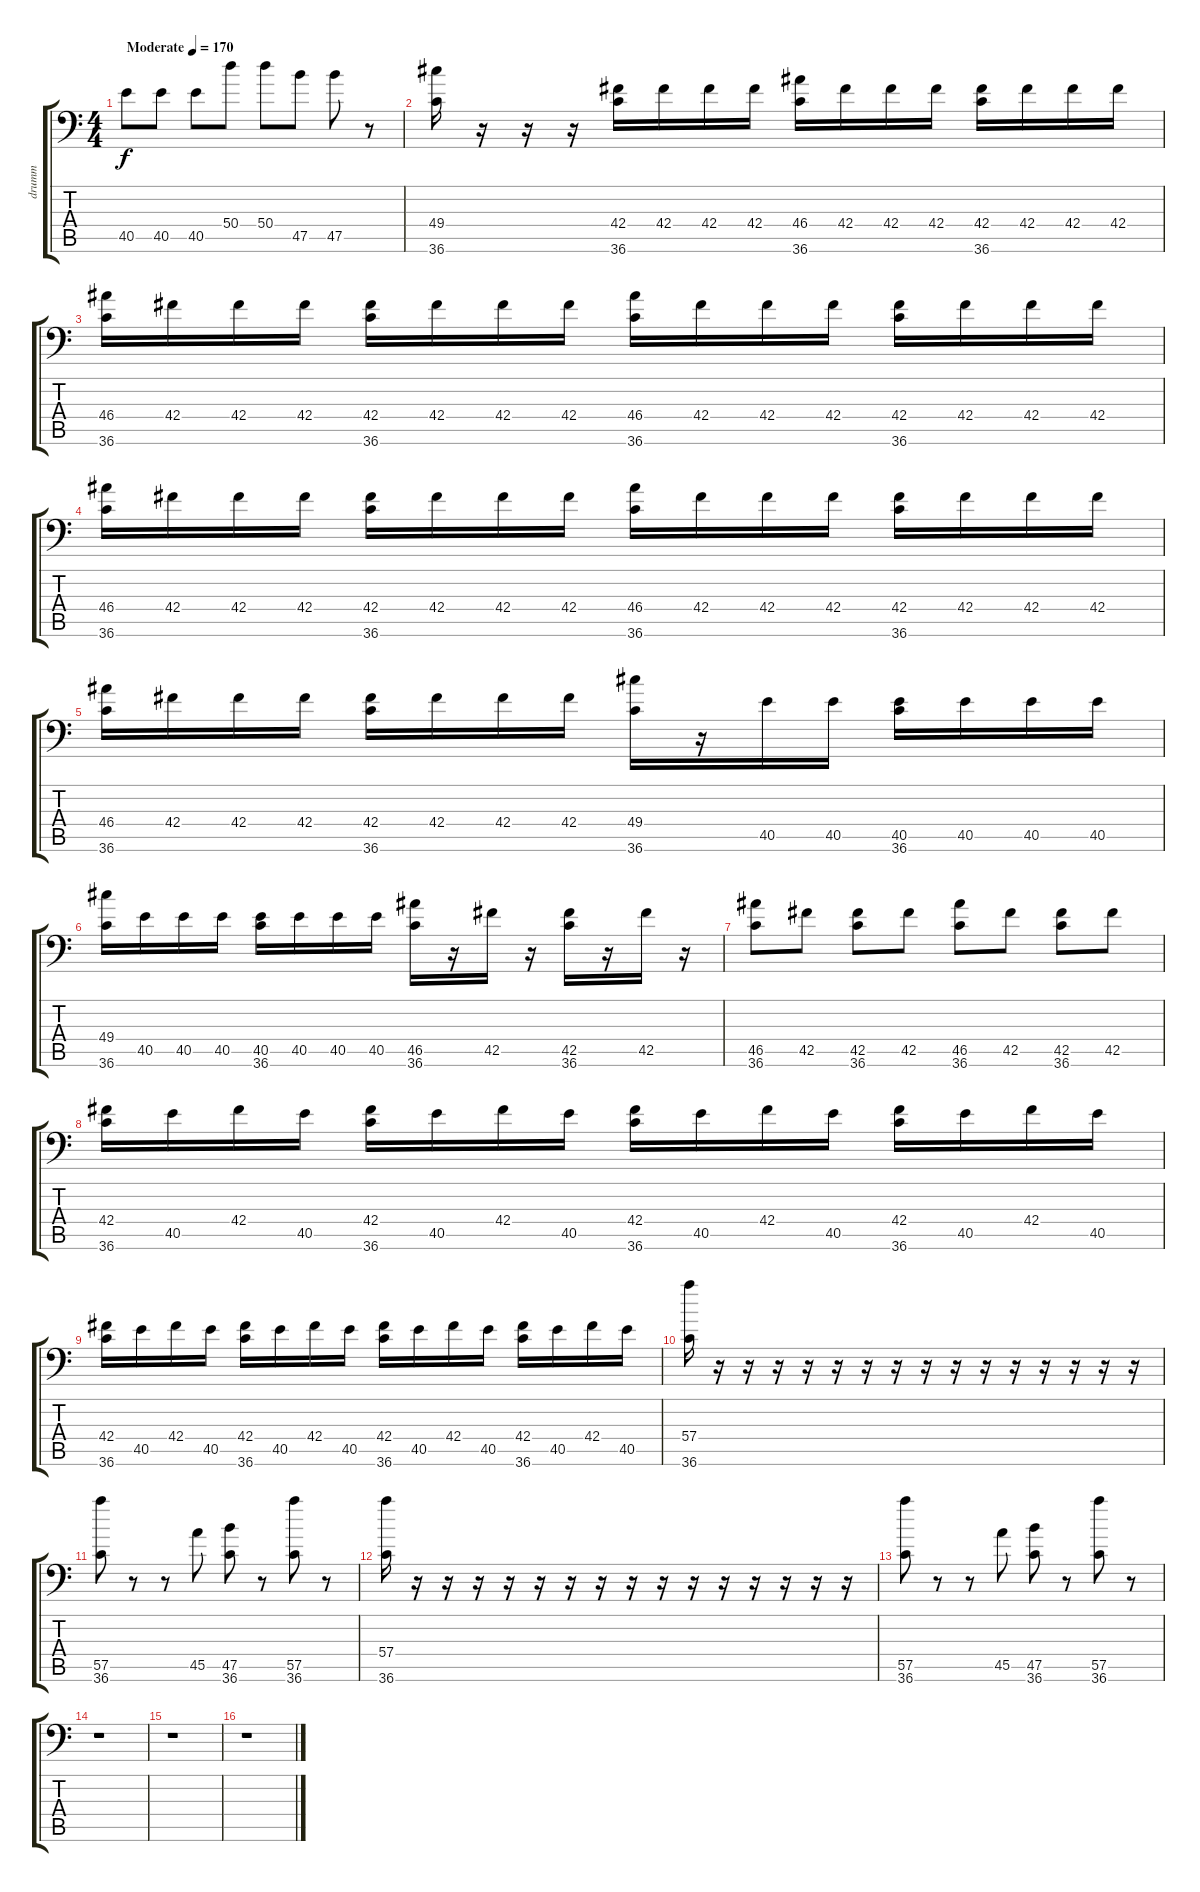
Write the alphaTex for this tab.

\track ("drumm" "drumm") {instrument acousticgrandpiano}
\staff {score tabs}
\tuning (C-1 C-1 C-1 C-1 C-1 C-1) {hide}
\ts (4 4)
\tempo (170 "Moderate")
\clef f4
\ks c
40.5.8{dy f instrument acousticgrandpiano} 40.5.8 40.5.8 50.4.8 50.4.8 47.5.8 47.5.8 r.8 |
(49.4 36.6).16 r.16 r.16 r.16 (42.4 36.6).16 42.4.16 42.4.16 42.4.16 (46.4 36.6).16 42.4.16 42.4.16 42.4.16 (42.4 36.6).16 42.4.16 42.4.16 42.4.16 |
(46.4 36.6).16 42.4.16 42.4.16 42.4.16 (42.4 36.6).16 42.4.16 42.4.16 42.4.16 (46.4 36.6).16 42.4.16 42.4.16 42.4.16 (42.4 36.6).16 42.4.16 42.4.16 42.4.16 |
(46.4 36.6).16 42.4.16 42.4.16 42.4.16 (42.4 36.6).16 42.4.16 42.4.16 42.4.16 (46.4 36.6).16 42.4.16 42.4.16 42.4.16 (42.4 36.6).16 42.4.16 42.4.16 42.4.16 |
(46.4 36.6).16 42.4.16 42.4.16 42.4.16 (42.4 36.6).16 42.4.16 42.4.16 42.4.16 (49.4 36.6).16 r.16 40.5.16 40.5.16 (40.5 36.6).16 40.5.16 40.5.16 40.5.16 |
(49.4 36.6).16 40.5.16 40.5.16 40.5.16 (40.5 36.6).16 40.5.16 40.5.16 40.5.16 (46.5 36.6).16 r.16 42.5.16 r.16 (42.5 36.6).16 r.16 42.5.16 r.16 |
(46.5 36.6).8 42.5.8 (42.5 36.6).8 42.5.8 (46.5 36.6).8 42.5.8 (42.5 36.6).8 42.5.8 |
(42.4 36.6).16 40.5.16 42.4.16 40.5.16 (42.4 36.6).16 40.5.16 42.4.16 40.5.16 (42.4 36.6).16 40.5.16 42.4.16 40.5.16 (42.4 36.6).16 40.5.16 42.4.16 40.5.16 |
(42.4 36.6).16 40.5.16 42.4.16 40.5.16 (42.4 36.6).16 40.5.16 42.4.16 40.5.16 (42.4 36.6).16 40.5.16 42.4.16 40.5.16 (42.4 36.6).16 40.5.16 42.4.16 40.5.16 |
(57.4 36.6).16 r.16 r.16 r.16 r.16 r.16 r.16 r.16 r.16 r.16 r.16 r.16 r.16 r.16 r.16 r.16 |
(57.5 36.6).8 r.8 r.8 45.5.8 (47.5 36.6).8 r.8 (57.5 36.6).8 r.8 |
(57.4 36.6).16 r.16 r.16 r.16 r.16 r.16 r.16 r.16 r.16 r.16 r.16 r.16 r.16 r.16 r.16 r.16 |
(57.5 36.6).8 r.8 r.8 45.5.8 (47.5 36.6).8 r.8 (57.5 36.6).8 r.8 |
r.1 |
r.1 |
r.1
